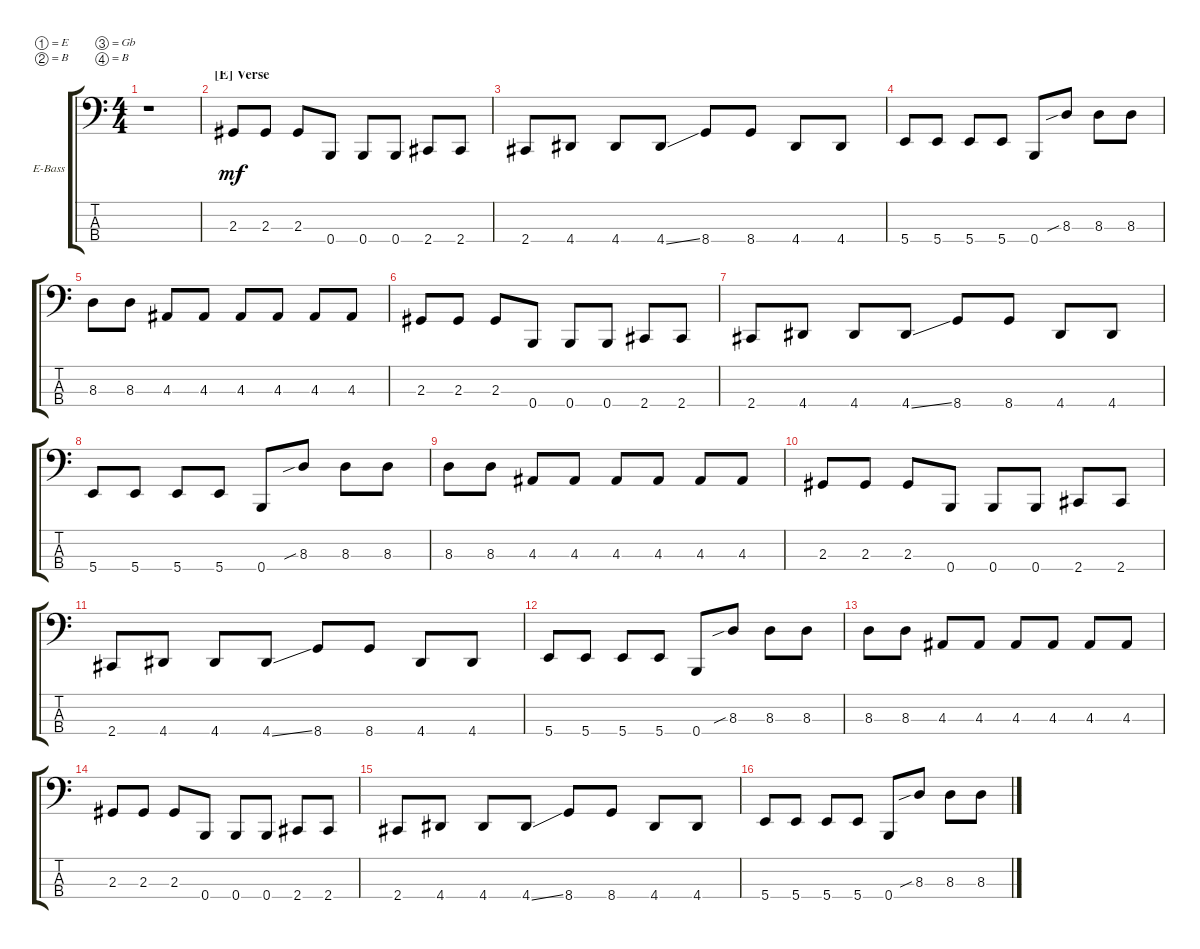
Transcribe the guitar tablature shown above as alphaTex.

\defaultSystemsLayout 4
\bracketExtendMode groupsimilarinstruments
\firstSystemTrackNameOrientation horizontal
\otherSystemsTrackNameOrientation horizontal
\track ("Paul Gray" "E-Bass") {instrument electricbassfinger}
\staff {score tabs}
\tuning (E2 B1 Gb1 B0)
\ts (4 4)
\tempo (160 hide)
\clef f4
\ks c
r.1{dy mf} |
\section ("E" "Verse")
\tempo (144 hide)
2.3.8 2.3.8 2.3.8 0.4.8 0.4.8 0.4.8 2.4.8 2.4.8 |
2.4.8 4.4.8 4.4.8 4.4{ss}.8 8.4.8 8.4.8 4.4.8 4.4.8 |
5.4.8 5.4.8 5.4.8 5.4.8 0.4.8 8.3{sib}.8 8.3.8 8.3.8 |
8.3.8 8.3.8 4.3.8 4.3.8 4.3.8 4.3.8 4.3.8 4.3.8 |
2.3.8 2.3.8 2.3.8 0.4.8 0.4.8 0.4.8 2.4.8 2.4.8 |
2.4.8 4.4.8 4.4.8 4.4{ss}.8 8.4.8 8.4.8 4.4.8 4.4.8 |
5.4.8 5.4.8 5.4.8 5.4.8 0.4.8 8.3{sib}.8 8.3.8 8.3.8 |
8.3.8 8.3.8 4.3.8 4.3.8 4.3.8 4.3.8 4.3.8 4.3.8 |
2.3.8 2.3.8 2.3.8 0.4.8 0.4.8 0.4.8 2.4.8 2.4.8 |
2.4.8 4.4.8 4.4.8 4.4{ss}.8 8.4.8 8.4.8 4.4.8 4.4.8 |
5.4.8 5.4.8 5.4.8 5.4.8 0.4.8 8.3{sib}.8 8.3.8 8.3.8 |
8.3.8 8.3.8 4.3.8 4.3.8 4.3.8 4.3.8 4.3.8 4.3.8 |
2.3.8 2.3.8 2.3.8 0.4.8 0.4.8 0.4.8 2.4.8 2.4.8 |
2.4.8 4.4.8 4.4.8 4.4{ss}.8 8.4.8 8.4.8 4.4.8 4.4.8 |
5.4.8 5.4.8 5.4.8 5.4.8 0.4.8 8.3{sib}.8 8.3.8 8.3.8
